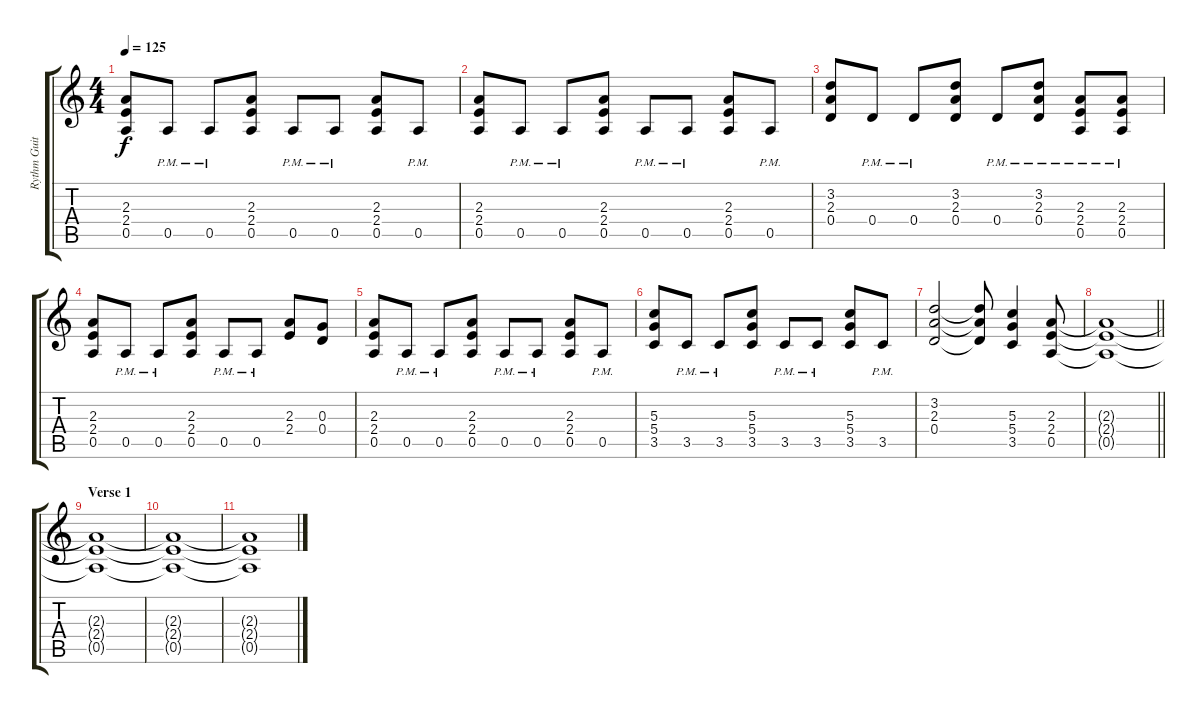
\track ("Rythm Guitar" "Rythm Guit") {instrument distortionguitar}
\staff {score tabs}
\tuning (E4 B3 G3 D3 A2 D2) {hide}
\ts (4 4)
\tempo 125
\clef g2
\ks c
(2.3 2.4 0.5).8{dy f volume 12 instrument distortionguitar} 0.5{pm}.8 0.5{pm}.8 (2.3 2.4 0.5).8 0.5{pm}.8 0.5{pm}.8 (2.3 2.4 0.5).8 0.5{pm}.8 |
(2.3 2.4 0.5).8 0.5{pm}.8 0.5{pm}.8 (2.3 2.4 0.5).8 0.5{pm}.8 0.5{pm}.8 (2.3 2.4 0.5).8 0.5{pm}.8 |
(3.2 2.3 0.4).8 0.4{pm}.8 0.4{pm}.8 (3.2 2.3 0.4).8 0.4{pm}.8 (3.2{pm} 2.3{pm} 0.4{pm}).8 (2.3{pm} 2.4{pm} 0.5{pm}).8 (2.3{pm} 2.4{pm} 0.5{pm}).8 |
(2.3 2.4 0.5).8 0.5{pm}.8 0.5{pm}.8 (2.3 2.4 0.5).8 0.5{pm}.8 0.5{pm}.8 (2.3 2.4).8 (0.3 0.4).8 |
(2.3 2.4 0.5).8 0.5{pm}.8 0.5{pm}.8 (2.3 2.4 0.5).8 0.5{pm}.8 0.5{pm}.8 (2.3 2.4 0.5).8 0.5{pm}.8 |
(5.3 5.4 3.5).8 3.5{pm}.8 3.5{pm}.8 (5.3 5.4 3.5).8 3.5{pm}.8 3.5{pm}.8 (5.3 5.4 3.5).8 3.5{pm}.8 |
(3.2 2.3 0.4).2 (3.2{t} 2.3{t} 0.4{t}).8 (5.3 5.4 3.5).4 (2.3 2.4 0.5).8 |
\barLineRight lightlight
(2.3{t} 2.4{t} 0.5{t}).1{volume 0} |
\section ("" "Verse 1")
(2.3{t} 2.4{t} 0.5{t}).1 |
(2.3{t} 2.4{t} 0.5{t}).1 |
(2.3{t} 2.4{t} 0.5{t}).1
